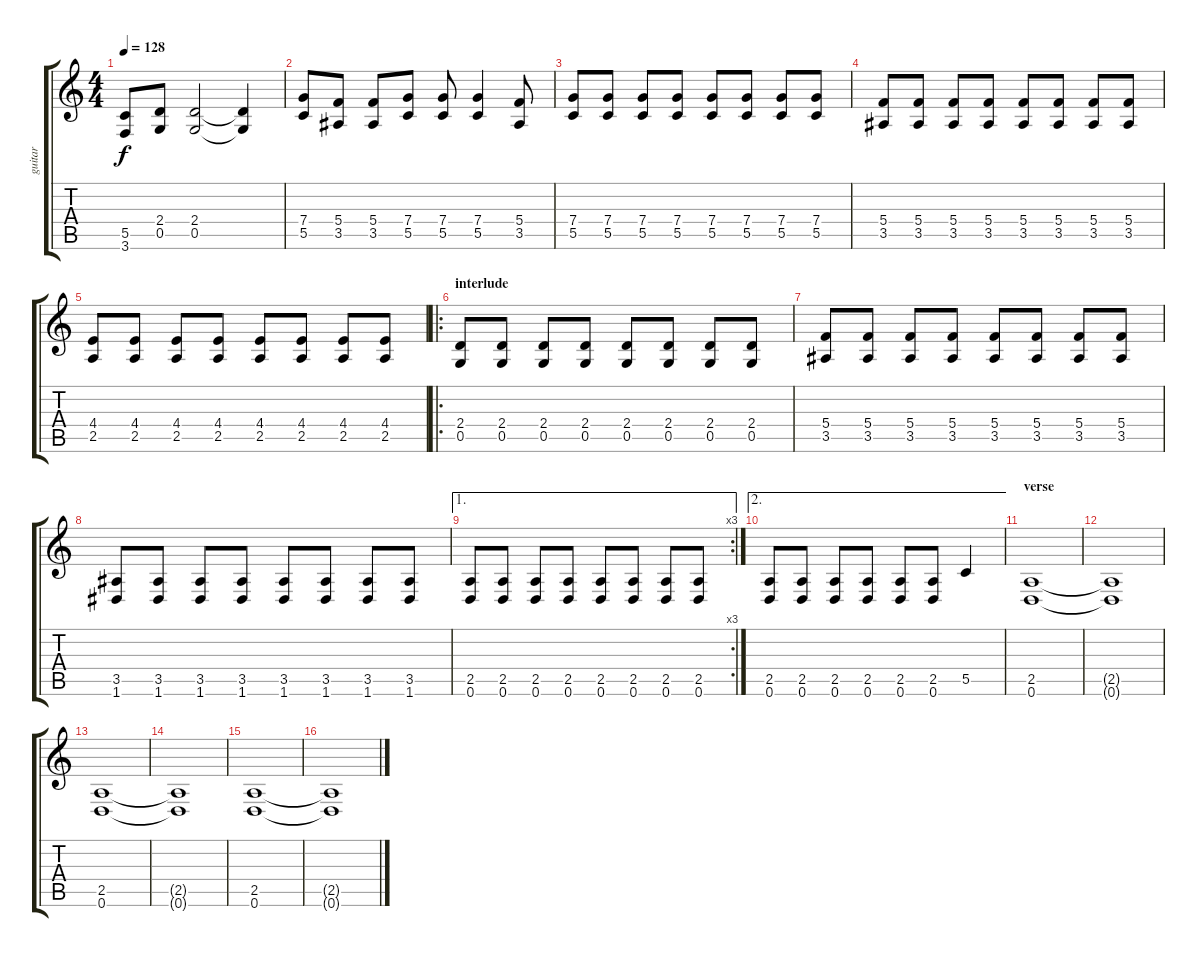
\track ("guitar" "guitar") {instrument distortionguitar}
\staff {score tabs}
\tuning (D4 A3 F3 C3 G2 D2) {hide}
\ts (4 4)
\tempo 128
\clef g2
\ks c
(5.5{t} 3.6{t}).8{dy f} (2.4 0.5).8 (2.4 0.5).2 (2.4{t} 0.5{t}).4 |
(7.4 5.5).8 (5.4 3.5).8 (5.4 3.5).8 (7.4 5.5).8 (7.4 5.5).8 (7.4 5.5).4 (5.4 3.5).8 |
(7.4 5.5).8 (7.4 5.5).8 (7.4 5.5).8 (7.4 5.5).8 (7.4 5.5).8 (7.4 5.5).8 (7.4 5.5).8 (7.4 5.5).8 |
(5.4 3.5).8 (5.4 3.5).8 (5.4 3.5).8 (5.4 3.5).8 (5.4 3.5).8 (5.4 3.5).8 (5.4 3.5).8 (5.4 3.5).8 |
(4.4 2.5).8 (4.4 2.5).8 (4.4 2.5).8 (4.4 2.5).8 (4.4 2.5).8 (4.4 2.5).8 (4.4 2.5).8 (4.4 2.5).8 |
\ro
\section ("" "interlude")
(2.4 0.5).8 (2.4 0.5).8 (2.4 0.5).8 (2.4 0.5).8 (2.4 0.5).8 (2.4 0.5).8 (2.4 0.5).8 (2.4 0.5).8 |
(5.4 3.5).8 (5.4 3.5).8 (5.4 3.5).8 (5.4 3.5).8 (5.4 3.5).8 (5.4 3.5).8 (5.4 3.5).8 (5.4 3.5).8 |
(3.5 1.6).8 (3.5 1.6).8 (3.5 1.6).8 (3.5 1.6).8 (3.5 1.6).8 (3.5 1.6).8 (3.5 1.6).8 (3.5 1.6).8 |
\ae 1
\rc 3
(2.5 0.6).8 (2.5 0.6).8 (2.5 0.6).8 (2.5 0.6).8 (2.5 0.6).8 (2.5 0.6).8 (2.5 0.6).8 (2.5 0.6).8 |
\ae 2
(2.5 0.6).8 (2.5 0.6).8 (2.5 0.6).8 (2.5 0.6).8 (2.5 0.6).8 (2.5 0.6).8 5.5.4 |
\section ("" "verse")
(2.5 0.6).1 |
(2.5{t} 0.6{t}).1 |
(2.5 0.6).1 |
(2.5{t} 0.6{t}).1 |
(2.5 0.6).1 |
(2.5{t} 0.6{t}).1
